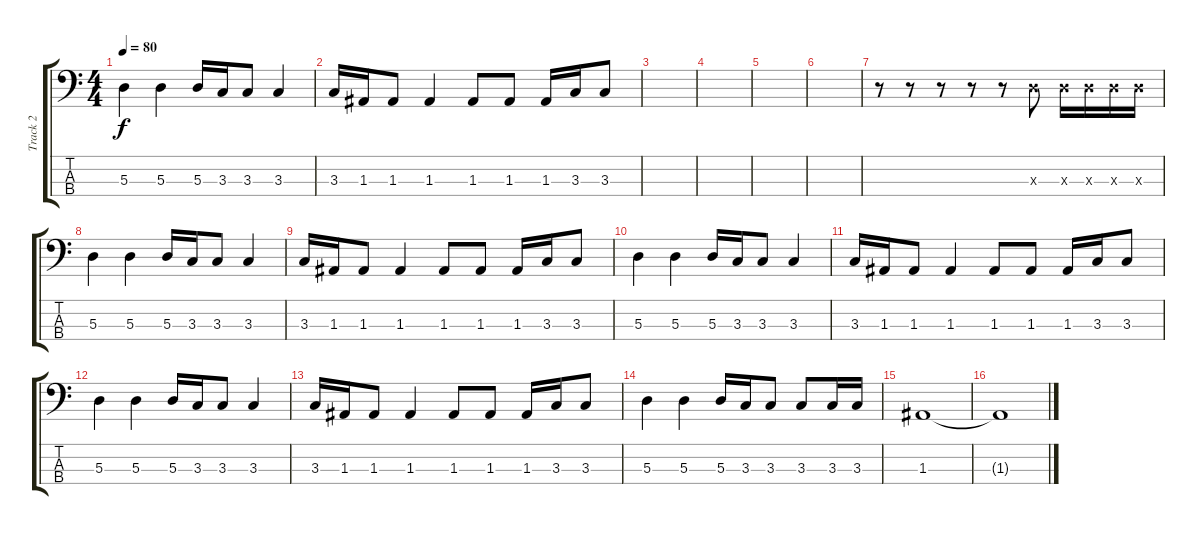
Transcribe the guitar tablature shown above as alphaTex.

\track ("Track 2" "Track 2") {instrument electricbassfinger}
\staff {score tabs}
\tuning (G2 D2 A1 E1) {hide}
\ts (4 4)
\tempo 80
\clef f4
\ks c
5.3.4{dy f} 5.3.4 5.3.16 3.3.16 3.3.8 3.3.4 |
3.3.16 1.3.16 1.3.8 1.3.4 1.3.8 1.3.8 1.3.16 3.3.16 3.3.8 |
|
|
|
|
r.8 r.8 r.8 r.8 r.8 5.3{x}.8 5.3{x}.16 5.3{x}.16 5.3{x}.16 5.3{x}.16 |
5.3.4 5.3.4 5.3.16 3.3.16 3.3.8 3.3.4 |
3.3.16 1.3.16 1.3.8 1.3.4 1.3.8 1.3.8 1.3.16 3.3.16 3.3.8 |
5.3.4 5.3.4 5.3.16 3.3.16 3.3.8 3.3.4 |
3.3.16 1.3.16 1.3.8 1.3.4 1.3.8 1.3.8 1.3.16 3.3.16 3.3.8 |
5.3.4 5.3.4 5.3.16 3.3.16 3.3.8 3.3.4 |
3.3.16 1.3.16 1.3.8 1.3.4 1.3.8 1.3.8 1.3.16 3.3.16 3.3.8 |
5.3.4 5.3.4 5.3.16 3.3.16 3.3.8 3.3.8 3.3.16 3.3.16 |
1.3.1 |
1.3{t}.1
